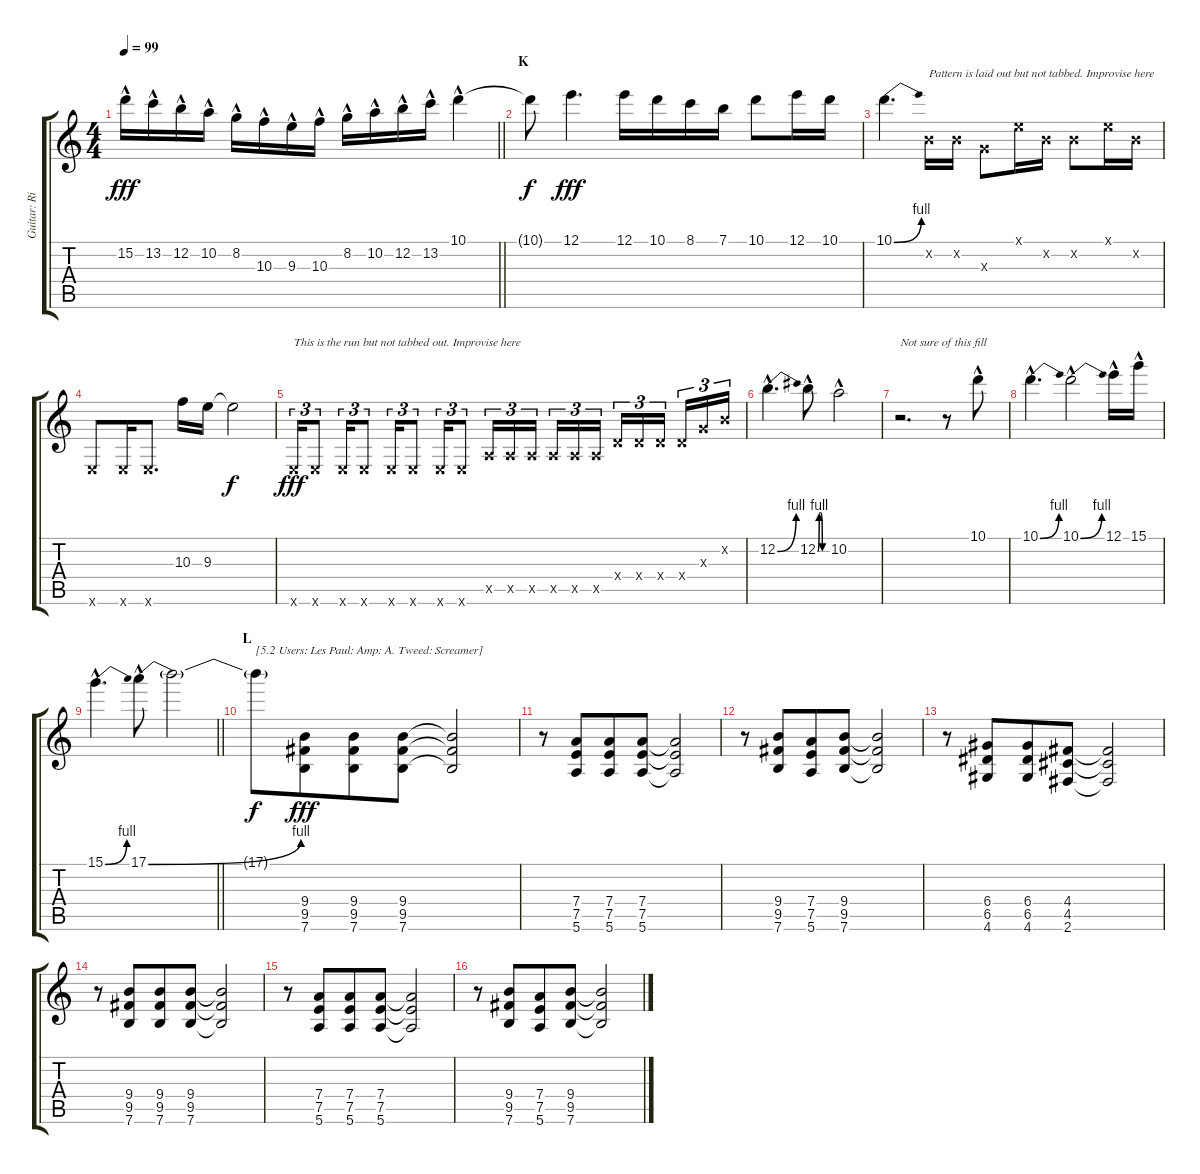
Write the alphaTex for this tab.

\track ("Guitar: Rik" "Guitar: Ri") {instrument overdrivenguitar}
\staff {score tabs}
\tuning (E4 B3 G3 D3 A2 E2) {hide}
\ts (4 4)
\tempo 99
\clef g2
\barLineRight lightlight
\ks c
15.2{hac}.16{dy fff} 13.2{hac}.16 12.2{hac}.16 10.2{hac}.16 8.2{hac}.16 10.3{hac}.16 9.3{hac}.16 10.3{hac}.16 8.2{hac}.16 10.2{hac}.16 12.2{hac}.16 13.2{hac}.16 10.1{hac}.4 |
\section ("" "K")
10.1{t}.8{dy f} 12.1.4{d dy fff} 12.1.16 10.1.16 8.1.16 7.1.16 10.1.8 12.1.16 10.1.16 |
10.1{be (bend 0 0 60 4)}.4{d} 0.2{x}.16{txt "Pattern is laid out but not tabbed. Improvise here"} 0.2{x}.16 0.3{x}.8 0.1{x}.16 0.2{x}.16 0.2{x}.8 0.1{x}.16 0.2{x}.16 |
0.6{x}.8 0.6{x}.16 0.6{x}.8{d} 10.3.16 9.3.16 9.3{t}.2{dy f} |
0.6{x}.16{tu (3 2) txt "This is the run but not tabbed out. Improvise here" dy fff} 0.6{x}.8{tu (3 2)} 0.6{x}.16{tu (3 2)} 0.6{x}.8{tu (3 2)} 0.6{x}.16{tu (3 2)} 0.6{x}.8{tu (3 2)} 0.6{x}.16{tu (3 2)} 0.6{x}.8{tu (3 2)} 0.5{x}.16{tu (3 2)} 0.5{x}.16{tu (3 2)} 0.5{x}.16{tu (3 2) beam splitsecondary} 0.5{x}.16{tu (3 2)} 0.5{x}.16{tu (3 2)} 0.5{x}.16{tu (3 2)} 0.4{x}.16{tu (3 2)} 0.4{x}.16{tu (3 2)} 0.4{x}.16{tu (3 2) beam splitsecondary} 0.4{x}.16{tu (3 2)} 0.3{x}.16{tu (3 2)} 0.2{x}.16{tu (3 2)} |
12.2{be (bend 0 0 60 4) hac}.4{d} 12.2{be (custom 0 0 10 4 20 4 30 0 60 0) hac}.8 10.2{hac}.2 |
r.2{d txt "Not sure of this fill"} r.8 10.1{hac}.8 |
10.1{be (bend 0 0 60 4) hac}.4{d} 10.1{be (bend 0 0 60 4) hac}.2 12.1{hac}.16 15.1{hac}.16 |
\barLineRight lightlight
15.1{be (bend 0 0 60 4) hac}.4{d} 17.1{be (bend 0 0 60 4) hac}.8 17.1{t}.2 |
\section ("" "L")
17.1{t}.8{txt "[5.2 Users: Les Paul: Amp: A. Tweed: Screamer]" dy f} (9.4 9.5 7.6).8{dy fff volume 13 instrument overdrivenguitar beam merge} (9.4 9.5 7.6).8 (9.4 9.5 7.6).8 (9.4{t} 9.5{t} 7.6{t}).2 |
r.8 (7.4 7.5 5.6).8{beam merge} (7.4 7.5 5.6).8 (7.4 7.5 5.6).8 (7.4{t} 7.5{t} 5.6{t}).2 |
r.8 (9.4 9.5 7.6).8{beam merge} (7.4 7.5 5.6).8 (9.4 9.5 7.6).8 (9.4{t} 9.5{t} 7.6{t}).2 |
r.8 (6.4 6.5 4.6).8{beam merge} (6.4 6.5 4.6).8 (4.4 4.5 2.6).8 (4.4{t} 4.5{t} 2.6{t}).2 |
r.8 (9.4 9.5 7.6).8{beam merge} (9.4 9.5 7.6).8 (9.4 9.5 7.6).8 (9.4{t} 9.5{t} 7.6{t}).2 |
r.8 (7.4 7.5 5.6).8{beam merge} (7.4 7.5 5.6).8 (7.4 7.5 5.6).8 (7.4{t} 7.5{t} 5.6{t}).2 |
r.8 (9.4 9.5 7.6).8{beam merge} (7.4 7.5 5.6).8 (9.4 9.5 7.6).8 (9.4{t} 9.5{t} 7.6{t}).2
